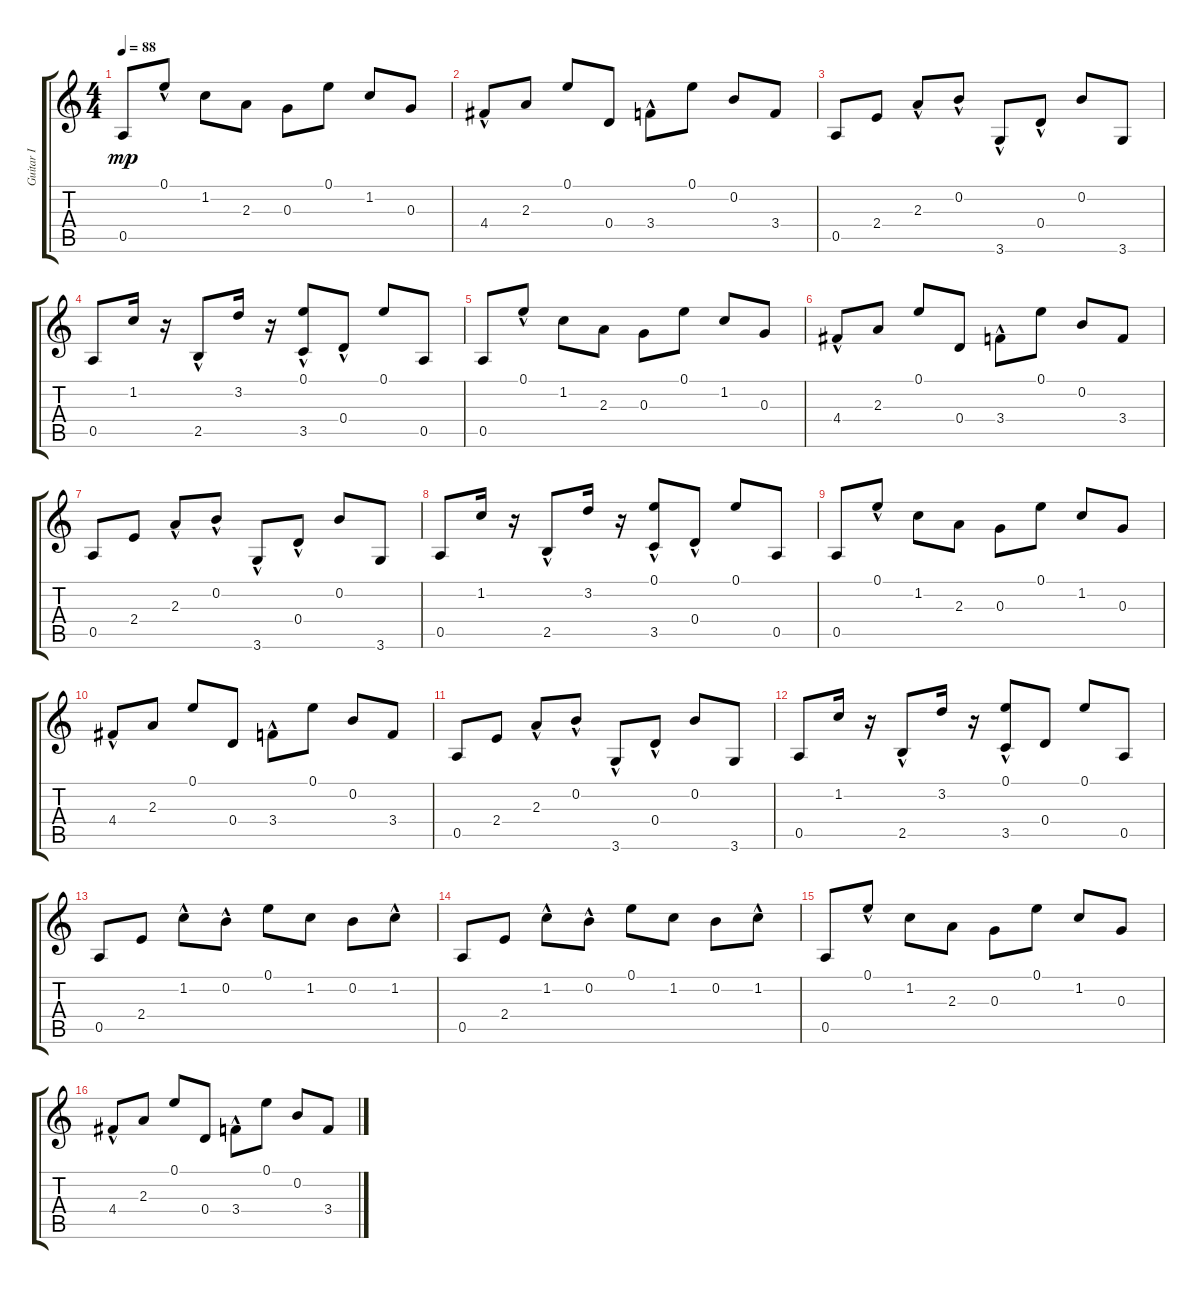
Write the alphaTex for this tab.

\track ("Guitar I" "Guitar I") {instrument acousticguitarsteel}
\staff {score tabs}
\tuning (E4 B3 G3 D3 A2 E2) {hide}
\ts (4 4)
\tempo 88
\clef g2
\ks c
0.5.8{dy mp instrument acousticguitarsteel} 0.1{hac}.8 1.2.8 2.3.8 0.3.8 0.1.8 1.2.8 0.3.8 |
4.4{hac}.8 2.3.8 0.1.8 0.4.8 3.4{hac}.8 0.1.8 0.2.8 3.4.8 |
0.5.8 2.4.8 2.3{hac}.8 0.2{hac}.8 3.6{hac}.8 0.4{hac}.8 0.2.8 3.6.8 |
0.5.8 1.2.16 r.16 2.5{hac}.8 3.2.16 r.16 (0.1 3.5{hac}).8 0.4{hac}.8 0.1.8 0.5.8 |
0.5.8 0.1{hac}.8 1.2.8 2.3.8 0.3.8 0.1.8 1.2.8 0.3.8 |
4.4{hac}.8 2.3.8 0.1.8 0.4.8 3.4{hac}.8 0.1.8 0.2.8 3.4.8 |
0.5.8 2.4.8 2.3{hac}.8 0.2{hac}.8 3.6{hac}.8 0.4{hac}.8 0.2.8 3.6.8 |
0.5.8 1.2.16 r.16 2.5{hac}.8 3.2.16 r.16 (0.1 3.5{hac}).8 0.4{hac}.8 0.1.8 0.5.8 |
0.5.8 0.1{hac}.8 1.2.8 2.3.8 0.3.8 0.1.8 1.2.8 0.3.8 |
4.4{hac}.8 2.3.8 0.1.8 0.4.8 3.4{hac}.8 0.1.8 0.2.8 3.4.8 |
0.5.8 2.4.8 2.3{hac}.8 0.2{hac}.8 3.6{hac}.8 0.4{hac}.8 0.2.8 3.6.8 |
0.5.8 1.2.16 r.16 2.5{hac}.8 3.2.16 r.16 (0.1 3.5{hac}).8 0.4.8 0.1.8 0.5.8 |
0.5.8 2.4.8 1.2{hac}.8 0.2{hac}.8 0.1.8 1.2.8 0.2.8 1.2{hac}.8 |
0.5.8 2.4.8 1.2{hac}.8 0.2{hac}.8 0.1.8 1.2.8 0.2.8 1.2{hac}.8 |
0.5.8 0.1{hac}.8 1.2.8 2.3.8 0.3.8 0.1.8 1.2.8 0.3.8 |
4.4{hac}.8 2.3.8 0.1.8 0.4.8 3.4{hac}.8 0.1.8 0.2.8 3.4.8
